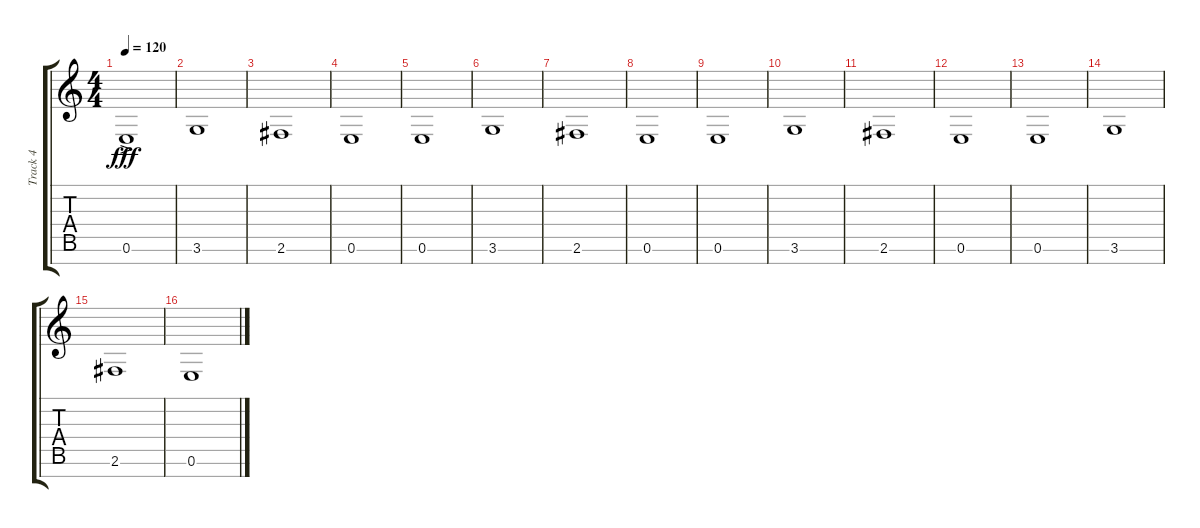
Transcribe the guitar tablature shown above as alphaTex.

\track ("Track 4" "Track 4") {instrument electricbassfinger}
\staff {score tabs}
\tuning (E4 B3 G3 D3 A2 E2 B1) {hide}
\ts (4 4)
\tempo 120
\clef g2
\ks c
0.6{ac t}.1{dy fff} |
3.6.1 |
2.6.1 |
0.6.1 |
0.6.1 |
3.6.1 |
2.6.1 |
0.6.1 |
0.6.1 |
3.6.1 |
2.6.1 |
0.6.1 |
0.6.1 |
3.6.1 |
2.6.1 |
0.6.1
